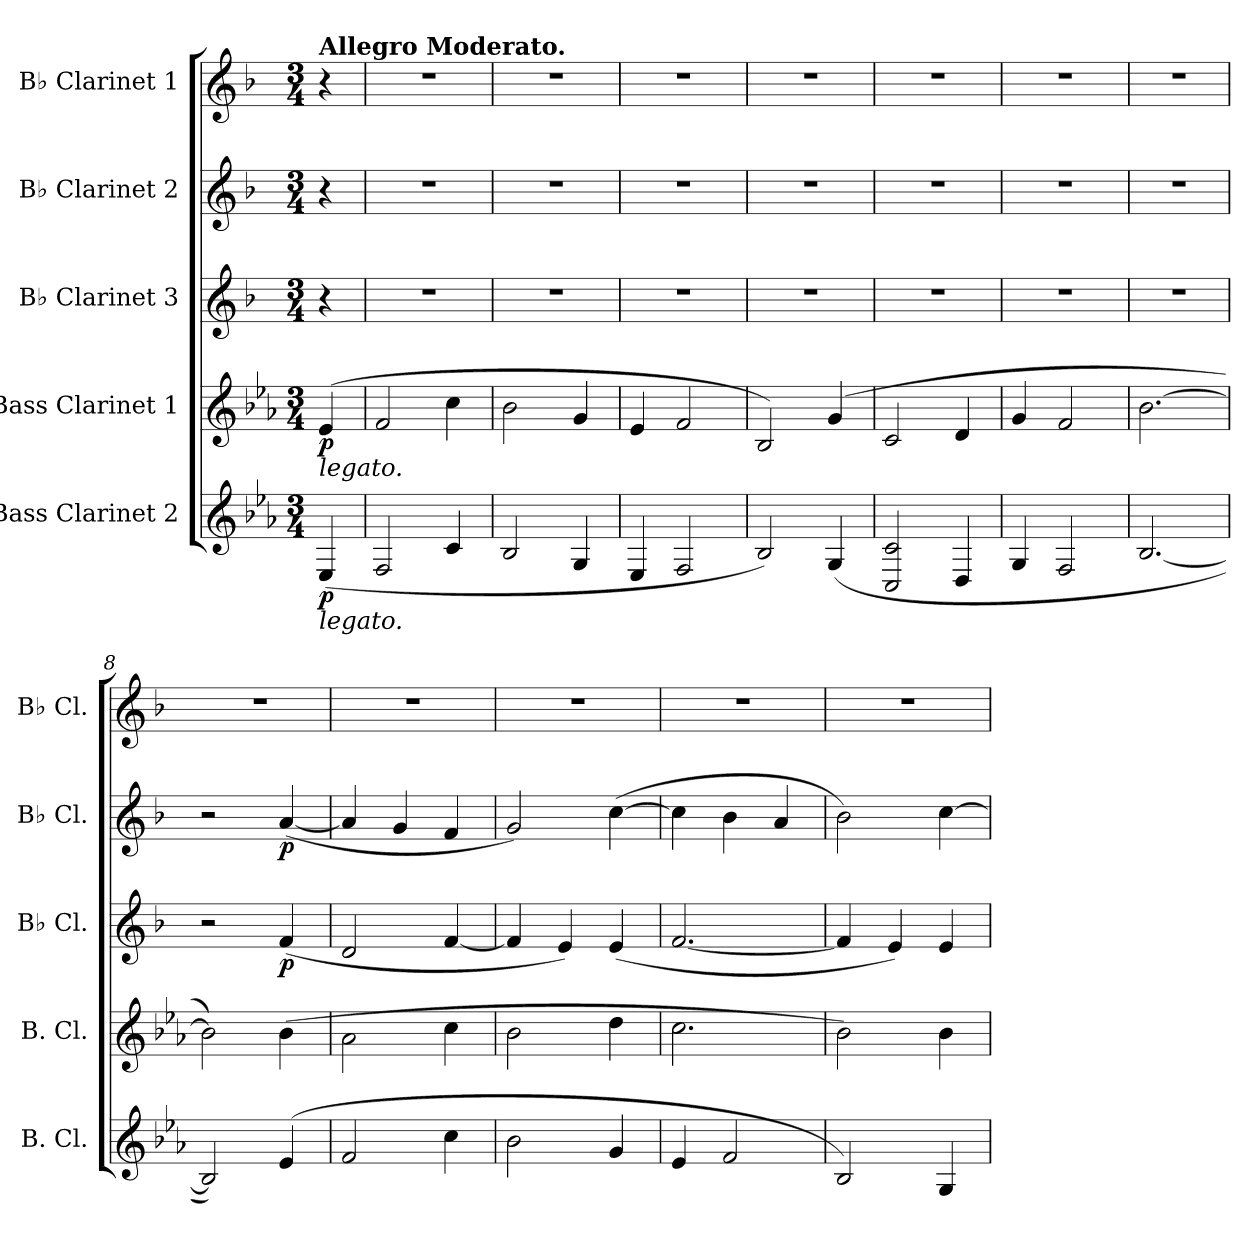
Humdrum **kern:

**kern	**dynam	**kern	**dynam	**kern	**dynam	**kern	**dynam	**kern
*part5	*part5	*part4	*part4	*part3	*part3	*part2	*part2	*part1
*staff5	*staff5	*staff4	*staff4	*staff3	*staff3	*staff2	*staff2	*staff1
*I"Bass Clarinet 2	*	*I"Bass Clarinet 1	*	*I"B♭ Clarinet 3	*	*I"B♭ Clarinet 2	*	*I"B♭ Clarinet 1
*I'B. Cl.	*	*I'B. Cl.	*	*I'B♭ Cl.	*	*I'B♭ Cl.	*	*I'B♭ Cl.
*clefG2	*	*clefG2	*	*clefG2	*	*clefG2	*	*clefG2
*ITrd8c14	*	*ITrd8c14	*	*ITrd1c2	*	*ITrd1c2	*	*ITrd1c2
*k[b-e-a-]	*	*k[b-e-a-]	*	*k[b-e-a-]	*	*k[b-e-a-]	*	*k[b-e-a-]
*M3/4	*	*M3/4	*	*M3/4	*	*M3/4	*	*M3/4
=	=	=	=	=	=	=	=	=
!	!	!	!	!	!	!	!	!LO:TX:a:B:t=Allegro Moderato.
!	!	!LO:TX:b:i:t=legato.	!	!	!	!	!	!
!LO:TX:b:i:t=legato.	!	!	!	!	!	!	!	!
!	!LO:DY:b	!	!LO:DY:b	!	!	!	!	!
(>4EE-/	p	(>4E-/	p	4r	.	4r	.	4r
=1	=1	=1	=1	=1	=1	=1	=1	=1
2FF/	.	2F/	.	2.r	.	2.r	.	2.r
4C/	.	4c\	.	.	.	.	.	.
=2	=2	=2	=2	=2	=2	=2	=2	=2
2BB-/	.	2B-\	.	2.r	.	2.r	.	2.r
4GG/	.	4G/	.	.	.	.	.	.
=3	=3	=3	=3	=3	=3	=3	=3	=3
4EE-/	.	4E-/	.	2.r	.	2.r	.	2.r
2FF/	.	2F/	.	.	.	.	.	.
=4	=4	=4	=4	=4	=4	=4	=4	=4
2BB-/)	.	2BB-/)	.	2.r	.	2.r	.	2.r
(>4GG/	.	(>4G/	.	.	.	.	.	.
=5	=5	=5	=5	=5	=5	=5	=5	=5
2CC/ 2C/	.	2C/	.	2.r	.	2.r	.	2.r
4DD/	.	4D/	.	.	.	.	.	.
=6	=6	=6	=6	=6	=6	=6	=6	=6
4GG/	.	4G/	.	2.r	.	2.r	.	2.r
2FF/	.	2F/	.	.	.	.	.	.
=7	=7	=7	=7	=7	=7	=7	=7	=7
[2.BB-/	.	[2.B-\	.	2.r	.	2.r	.	2.r
=8	=8	=8	=8	=8	=8	=8	=8	=8
2BB-/])	.	2B-\])	.	2r	.	2r	.	2.r
!	!	!	!	!	!LO:DY:b	!	!LO:DY:b	!
(>4E-/	.	(>4B-\	.	(>4e-/	p	(>[4g/	p	.
=9	=9	=9	=9	=9	=9	=9	=9	=9
2F/	.	2A-\	.	2c/	.	4g/]	.	2.r
.	.	.	.	.	.	4f/	.	.
4c\	.	4c\	.	[4e-/	.	4e-/	.	.
=10	=10	=10	=10	=10	=10	=10	=10	=10
2B-\	.	2B-\	.	4e-/]	.	2f/)	.	2.r
.	.	.	.	4d/)	.	.	.	.
4G/	.	4d\	.	(>4d/	.	(>[4b-\	.	.
=11	=11	=11	=11	=11	=11	=11	=11	=11
4E-/	.	2.c\	.	[2.e-/	.	4b-\]	.	2.r
2F/	.	.	.	.	.	4a-\	.	.
.	.	.	.	.	.	4g/	.	.
!!LO:LB:g=z
=12	=12	=12	=12	=12	=12	=12	=12	=12
2BB-/)	.	2B-\)	.	4e-/]	.	2a-\)	.	2.r
.	.	.	.	4d/)	.	.	.	.
4GG/	.	4B-\	.	4d/	.	[4b-\	.	.
=	=	=	=	=	=	=	=	=
*-	*-	*-	*-	*-	*-	*-	*-	*-
